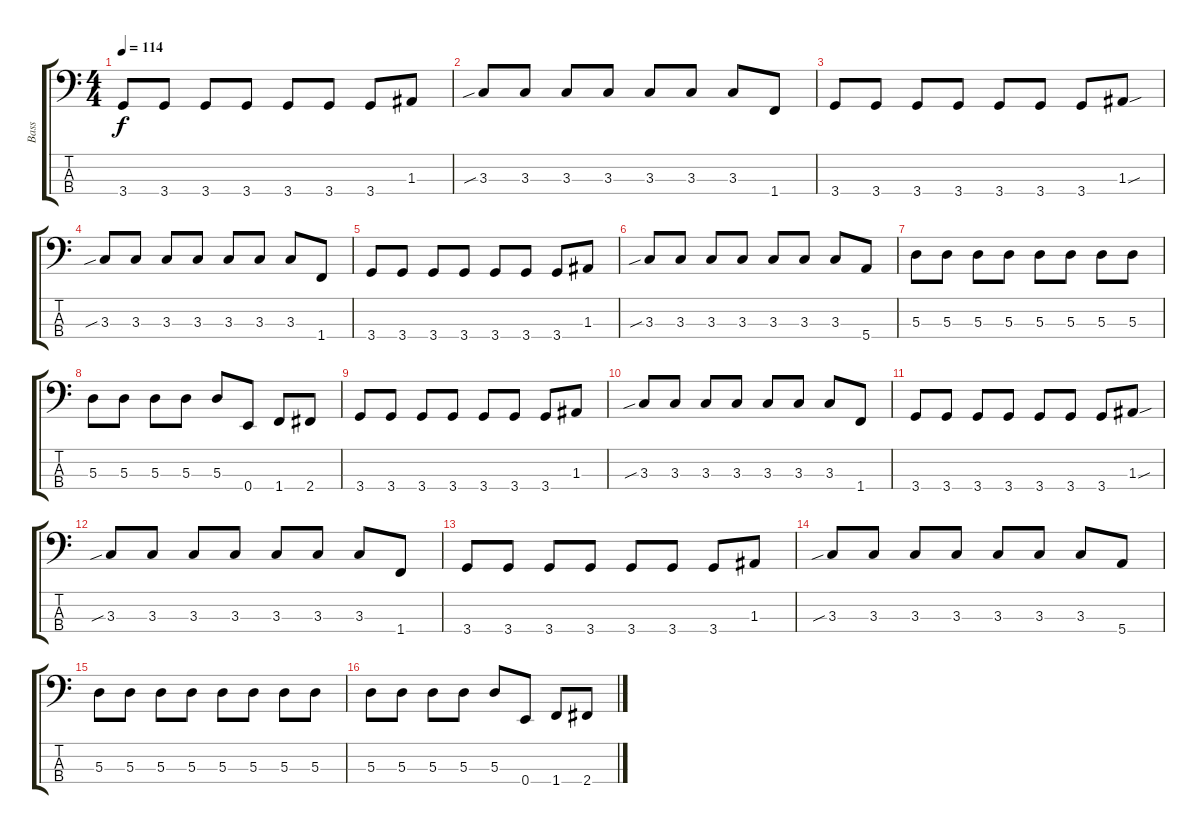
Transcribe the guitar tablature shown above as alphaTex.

\track ("Bass" "Bass") {instrument electricbasspick}
\staff {score tabs}
\tuning (G2 D2 A1 E1) {hide}
\ts (4 4)
\tempo 114
\clef f4
\ks c
3.4.8{dy f} 3.4.8 3.4.8 3.4.8 3.4.8 3.4.8 3.4.8 1.3.8 |
3.3{sib}.8 3.3.8 3.3.8 3.3.8 3.3.8 3.3.8 3.3.8 1.4.8 |
3.4.8 3.4.8 3.4.8 3.4.8 3.4.8 3.4.8 3.4.8 1.3{sou}.8 |
3.3{sib}.8 3.3.8 3.3.8 3.3.8 3.3.8 3.3.8 3.3.8 1.4.8 |
3.4.8 3.4.8 3.4.8 3.4.8 3.4.8 3.4.8 3.4.8 1.3.8 |
3.3{sib}.8 3.3.8 3.3.8 3.3.8 3.3.8 3.3.8 3.3.8 5.4.8 |
5.3.8 5.3.8 5.3.8 5.3.8 5.3.8 5.3.8 5.3.8 5.3.8 |
5.3.8 5.3.8 5.3.8 5.3.8 5.3.8 0.4.8 1.4.8 2.4.8 |
3.4.8 3.4.8 3.4.8 3.4.8 3.4.8 3.4.8 3.4.8 1.3.8 |
3.3{sib}.8 3.3.8 3.3.8 3.3.8 3.3.8 3.3.8 3.3.8 1.4.8 |
3.4.8 3.4.8 3.4.8 3.4.8 3.4.8 3.4.8 3.4.8 1.3{sou}.8 |
3.3{sib}.8 3.3.8 3.3.8 3.3.8 3.3.8 3.3.8 3.3.8 1.4.8 |
3.4.8 3.4.8 3.4.8 3.4.8 3.4.8 3.4.8 3.4.8 1.3.8 |
3.3{sib}.8 3.3.8 3.3.8 3.3.8 3.3.8 3.3.8 3.3.8 5.4.8 |
5.3.8 5.3.8 5.3.8 5.3.8 5.3.8 5.3.8 5.3.8 5.3.8 |
5.3.8 5.3.8 5.3.8 5.3.8 5.3.8 0.4.8 1.4.8 2.4.8
